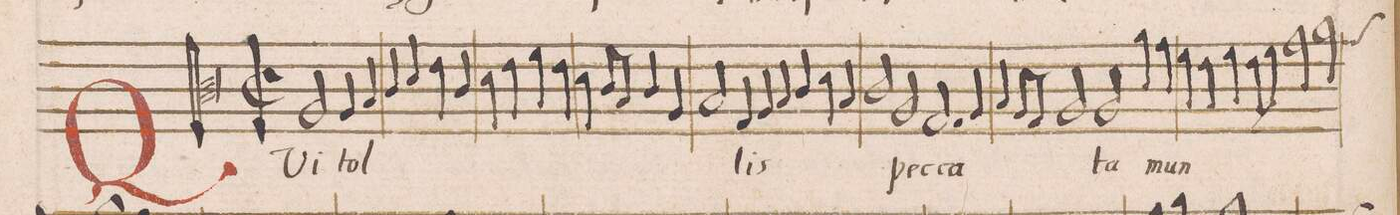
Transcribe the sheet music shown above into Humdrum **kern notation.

**kern	**text
*I"DISCANTVS	*
*clefC3	*
*k[]	*
*met(C|)	*
*M2/1	*
=58||	=58||
2A/	QVi
4A/	tol-
4B/	.
4c/	.
4d/	.
4e\	.
4c/	.
=59-	=59-
4d\	.
4e\	.
4f\	.
4e\	.
4d\	.
8c/L	.
8B/J	.
4c/	.
4A/	.
=60-	=60-
2B/	.
4G/	-lis
4A/	.
4B/	.
4c/	.
4d\	.
4B/	.
=61-	=61-
2c/	.
2A/	pec-
2.G/	-ca-
4A/	.
=62-	=62-
4B/	.
8A/L	.
8G/J	.
2A/	.
2A/	-ta
4a\	mun-
4g\	.
=63-	=63-
4f\	.
4e\	.
4f\	.
8e\L	.
8f\J	.
2g\	.
2a\	.
*custos:g	*
=64-	=64-
*-	*-
